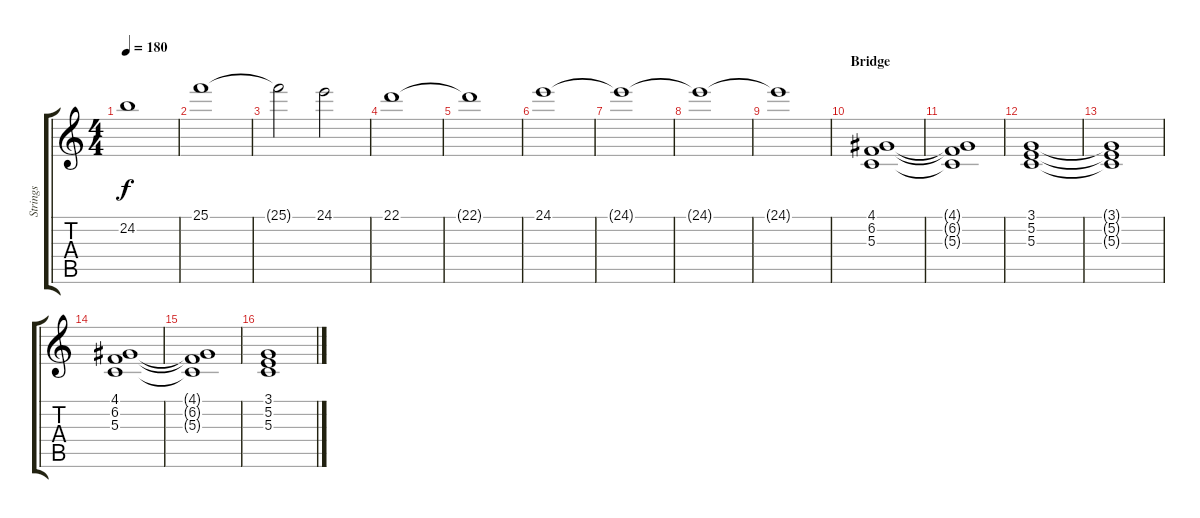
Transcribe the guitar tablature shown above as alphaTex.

\track ("Strings" "Strings") {instrument stringensemble1}
\staff {score tabs}
\tuning (E4 B3 G3 D3 A2 E2) {hide}
\ts (4 4)
\tempo 180
\clef g2
\ks c
24.2{t}.1{dy f} |
25.1.1 |
25.1{t}.2 24.1.2 |
22.1.1 |
22.1{t}.1 |
24.1.1 |
24.1{t}.1 |
24.1{t}.1 |
24.1{t}.1 |
\section ("" "Bridge")
(4.1 6.2 5.3).1 |
(4.1{t} 6.2{t} 5.3{t}).1 |
(3.1 5.2 5.3).1 |
(3.1{t} 5.2{t} 5.3{t}).1 |
(4.1 6.2 5.3).1 |
(4.1{t} 6.2{t} 5.3{t}).1 |
(3.1 5.2 5.3).1
